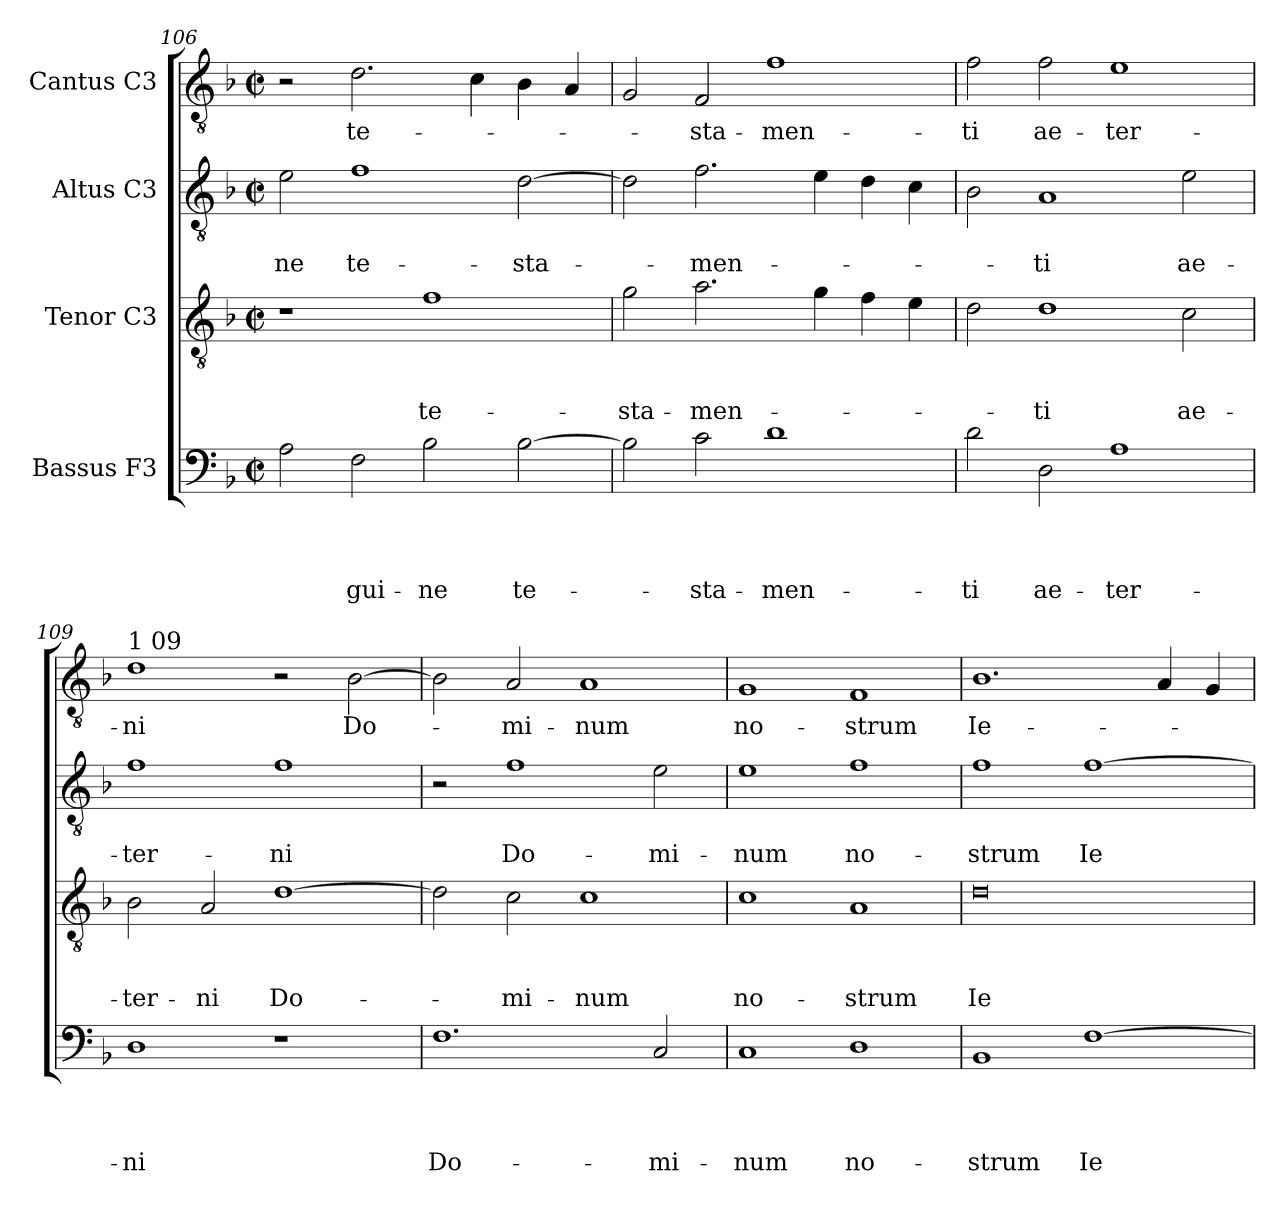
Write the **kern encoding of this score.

**kern	**text	**text	**text	**text	**kern	**text	**text	**text	**kern	**text	**text	**kern	**text
*part4	*part4	*part4	*part4	*part4	*part3	*part3	*part3	*part3	*part2	*part2	*part2	*part1	*part1
*staff4	*staff4	*staff4	*staff4	*staff4	*staff3	*staff3	*staff3	*staff3	*staff2	*staff2	*staff2	*staff1	*staff1
*I"Bassus F3	*	*	*	*	*I"Tenor C3	*	*	*	*I"Altus C3	*	*	*I"Cantus C3	*
*clefF4	*	*	*	*	*clefGv2	*	*	*	*clefGv2	*	*	*clefGv2	*
*k[b-]	*	*	*	*	*k[b-]	*	*	*	*k[b-]	*	*	*k[b-]	*
*F:	*	*	*	*	*F:	*	*	*	*F:	*	*	*F:	*
*M2/2	*	*	*	*	*M2/2	*	*	*	*M2/2	*	*	*M2/2	*
*met(c|)	*	*	*	*	*met(c|)	*	*	*	*met(c|)	*	*	*met(c|)	*
=106	=106	=106	=106	=106	=106	=106	=106	=106	=106	=106	=106	=106	=106
!	!	!	!	!	!	!	!	!	!	!	!LO:LY:b	!	!
2A\	.	.	.	.	1r	.	.	.	2e\	.	-ne	2r	.
!	!	!	!	!LO:LY:b	!	!	!	!	!	!	!LO:LY:b	!	!LO:LY:b
2F\	.	.	.	-gui-	.	.	.	.	1f	.	te-	2.d\	te-
!	!	!	!	!LO:LY:b	!	!	!	!LO:LY:b	!	!	!	!	!
2B-\	.	.	.	-ne	1f	.	.	te-	.	.	.	.	.
.	.	.	.	.	.	.	.	.	.	.	.	4c\	.
!	!	!	!	!LO:LY:b	!	!	!	!	!	!	!LO:LY:b	!	!
[>2B-\	.	.	.	te-	.	.	.	.	[>2d\	.	-sta-	4B-\	.
.	.	.	.	.	.	.	.	.	.	.	.	4A/	.
=107	=107	=107	=107	=107	=107	=107	=107	=107	=107	=107	=107	=107	=107
!	!	!	!	!	!	!	!	!LO:LY:b	!	!	!	!	!
2B-\]	.	.	.	.	2g\	.	.	-sta-	2d\]	.	.	2G/	.
!	!	!	!	!LO:LY:b	!	!	!	!LO:LY:b	!	!	!LO:LY:b	!	!LO:LY:b
2c\	.	.	.	-sta-	2.a\	.	.	-men-	2.f\	.	-men-	2F/	-sta-
!	!	!	!	!LO:LY:b	!	!	!	!	!	!	!	!	!LO:LY:b
1d	.	.	.	-men-	.	.	.	.	.	.	.	1f	-men-
.	.	.	.	.	4g\	.	.	.	4e\	.	.	.	.
.	.	.	.	.	4f\	.	.	.	4d\	.	.	.	.
.	.	.	.	.	4e\	.	.	.	4c\	.	.	.	.
=108	=108	=108	=108	=108	=108	=108	=108	=108	=108	=108	=108	=108	=108
!	!	!	!	!LO:LY:b	!	!	!	!	!	!	!	!	!LO:LY:b
2d\	.	.	.	-ti	2d\	.	.	.	2B-\	.	.	2f\	-ti
!	!	!	!	!LO:LY:b	!	!	!	!LO:LY:b	!	!	!LO:LY:b	!	!LO:LY:b
2D\	.	.	.	ae-	1d	.	.	-ti	1A	.	-ti	2f\	ae-
!	!	!	!	!LO:LY:b	!	!	!	!	!	!	!	!	!LO:LY:b
1A	.	.	.	-ter-	.	.	.	.	.	.	.	1e	-ter-
!	!	!	!	!	!	!	!	!LO:LY:b	!	!	!LO:LY:b	!	!
.	.	.	.	.	2c\	.	.	ae-	2e\	.	ae-	.	.
!!LO:LB:g=z
=109	=109	=109	=109	=109	=109	=109	=109	=109	=109	=109	=109	=109	=109
!	!	!	!	!	!	!	!	!	!	!	!	!LO:TX:a:t=1 09	!
!	!	!	!	!LO:LY:b	!	!	!	!LO:LY:b	!	!	!LO:LY:b	!	!LO:LY:b
1D	.	.	.	-ni	2B-\	.	.	-ter-	1f	.	-ter-	1d	-ni
!	!	!	!	!	!	!	!	!LO:LY:b	!	!	!	!	!
.	.	.	.	.	2A/	.	.	-ni	.	.	.	.	.
!	!	!	!	!	!	!	!	!LO:LY:b	!	!	!LO:LY:b	!	!
1r	.	.	.	.	[>1d	.	.	Do-	1f	.	-ni	2r	.
!	!	!	!	!	!	!	!	!	!	!	!	!	!LO:LY:b
.	.	.	.	.	.	.	.	.	.	.	.	[>2B-\	Do-
=110	=110	=110	=110	=110	=110	=110	=110	=110	=110	=110	=110	=110	=110
!	!	!	!	!LO:LY:b	!	!	!	!	!	!	!	!	!
1.F	.	.	.	Do-	2d\]	.	.	.	2r	.	.	2B-\]	.
!	!	!	!	!	!	!	!	!LO:LY:b	!	!	!LO:LY:b	!	!LO:LY:b
.	.	.	.	.	2c\	.	.	-mi-	1f	.	Do-	2A/	-mi-
!	!	!	!	!	!	!	!	!LO:LY:b	!	!	!	!	!LO:LY:b
.	.	.	.	.	1c	.	.	-num	.	.	.	1A	-num
!	!	!	!	!LO:LY:b	!	!	!	!	!	!	!LO:LY:b	!	!
2C/	.	.	.	-mi-	.	.	.	.	2e\	.	-mi-	.	.
=111	=111	=111	=111	=111	=111	=111	=111	=111	=111	=111	=111	=111	=111
!	!	!	!	!LO:LY:b	!	!	!	!LO:LY:b	!	!	!LO:LY:b	!	!LO:LY:b
1C	.	.	.	-num	1c	.	.	no-	1e	.	-num	1G	no-
!	!	!	!	!LO:LY:b	!	!	!	!LO:LY:b	!	!	!LO:LY:b	!	!LO:LY:b
1D	.	.	.	no-	1A	.	.	-strum	1f	.	no-	1F	-strum
=112	=112	=112	=112	=112	=112	=112	=112	=112	=112	=112	=112	=112	=112
!	!	!	!	!LO:LY:b	!	!	!	!LO:LY:b	!	!	!LO:LY:b	!	!LO:LY:b
1BB-	.	.	.	-strum	0d	.	.	Ie-	1f	.	-strum	1.B-	Ie-
!	!	!	!	!LO:LY:b	!	!	!	!	!	!	!LO:LY:b	!	!
[>1F	.	.	.	Ie-	.	.	.	.	[>1f	.	Ie-	.	.
.	.	.	.	.	.	.	.	.	.	.	.	4A/	.
.	.	.	.	.	.	.	.	.	.	.	.	4G/	.
=	=	=	=	=	=	=	=	=	=	=	=	=	=
*-	*-	*-	*-	*-	*-	*-	*-	*-	*-	*-	*-	*-	*-
